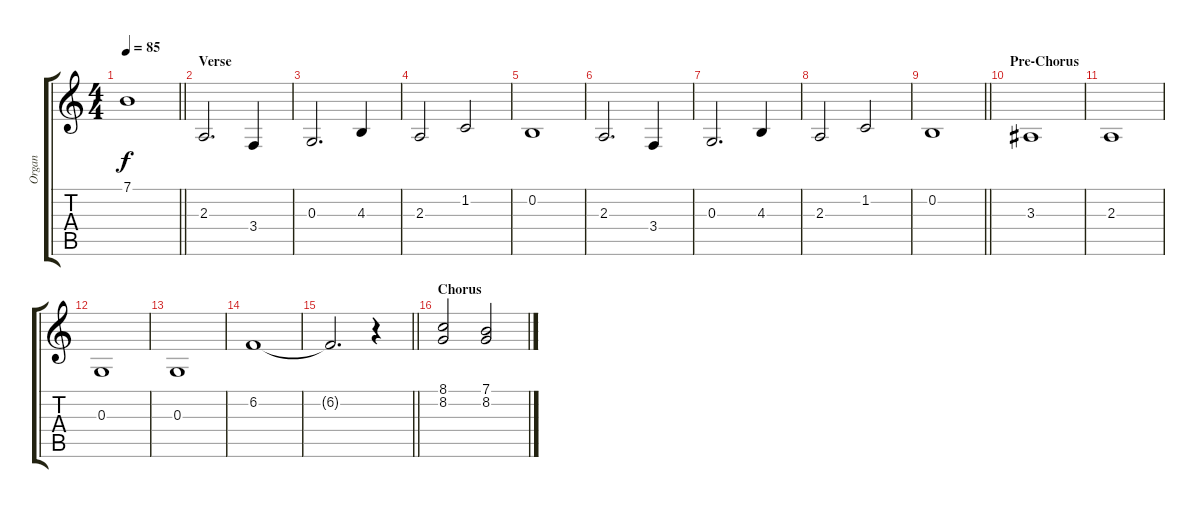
\track ("Organ" "Organ") {instrument drawbarorgan}
\staff {score tabs}
\tuning (E4 B3 G3 D3 A2 E2) {hide}
\ts (4 4)
\tempo 85
\clef g2
\barLineRight lightlight
\ks c
7.1.1{dy f} |
\section ("" "Verse")
2.3.2{d} 3.4.4 |
0.3.2{d} 4.3.4 |
2.3.2 1.2.2 |
0.2.1 |
2.3.2{d} 3.4.4 |
0.3.2{d} 4.3.4 |
2.3.2 1.2.2 |
\barLineRight lightlight
0.2.1 |
\section ("" "Pre-Chorus")
3.3.1 |
2.3.1 |
0.3.1 |
0.3.1 |
6.2.1 |
\barLineRight lightlight
6.2{t}.2{d} r.4 |
\section ("" "Chorus")
(8.1 8.2).2 (7.1 8.2).2
